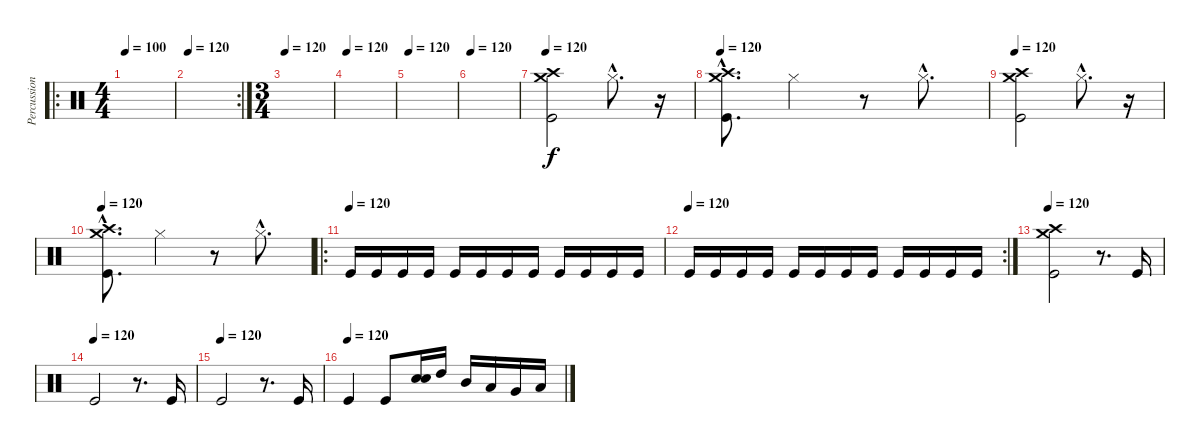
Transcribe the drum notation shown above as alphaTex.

\track ("Percussion" "Percussion") {instrument percussion}
\staff {score}
\articulation defaults
\ro
\ts (4 4)
\tempo 100
\tempo 120
\tempo 100
\clef neutral
\ks c
|
\rc 2
\tempo 120
|
\ts (3 4)
\tempo 120
|
\tempo 120
|
\tempo 120
|
\tempo 120
|
\tempo 120
("Crash medium (hit)" "Crash high (hit)" "Kick (hit)").2 "Hi-Hat (closed)"{hac}.8{d} r.16 |
\tempo 120
("Crash medium (hit)"{hac} "Crash high (hit)"{hac} "Kick (hit)"{hac}).8{d} "Hi-Hat (closed)".4 r.8 "Hi-Hat (closed)"{hac}.8{d} |
\tempo 120
("Crash medium (hit)" "Crash high (hit)" "Kick (hit)").2 "Hi-Hat (closed)"{hac}.8{d} r.16 |
\tempo 120
("Crash medium (hit)"{hac} "Crash high (hit)"{hac} "Kick (hit)"{hac}).8{d} "Hi-Hat (closed)".4 r.8 "Hi-Hat (closed)"{hac}.8{d} |
\ro
\tempo (120)
"Kick (hit)".16 "Kick (hit)".16 "Kick (hit)".16 "Kick (hit)".16 "Kick (hit)".16 "Kick (hit)".16 "Kick (hit)".16 "Kick (hit)".16 "Kick (hit)".16 "Kick (hit)".16 "Kick (hit)".16 "Kick (hit)".16 |
\rc 2
\tempo (120)
"Kick (hit)".16 "Kick (hit)".16 "Kick (hit)".16 "Kick (hit)".16 "Kick (hit)".16 "Kick (hit)".16 "Kick (hit)".16 "Kick (hit)".16 "Kick (hit)".16 "Kick (hit)".16 "Kick (hit)".16 "Kick (hit)".16 |
\tempo 120
("Crash medium (hit)" "Crash high (hit)" "Kick (hit)").2 r.8{d} "Kick (hit)".16 |
\tempo (120)
"Kick (hit)".2 r.8{d} "Kick (hit)".16 |
\tempo (120)
"Kick (hit)".2 r.8{d} "Kick (hit)".16 |
\tempo (120)
"Kick (hit)".4 "Kick (hit)".8 ("Electric Snare (hit)" "Snare (hit) 2").16 "High Tom (hit)".16 "Mid Tom (hit)".16 "Low Tom (hit)".16 "Very Low Tom (hit)".16 "Low Floor Tom (hit)".16
